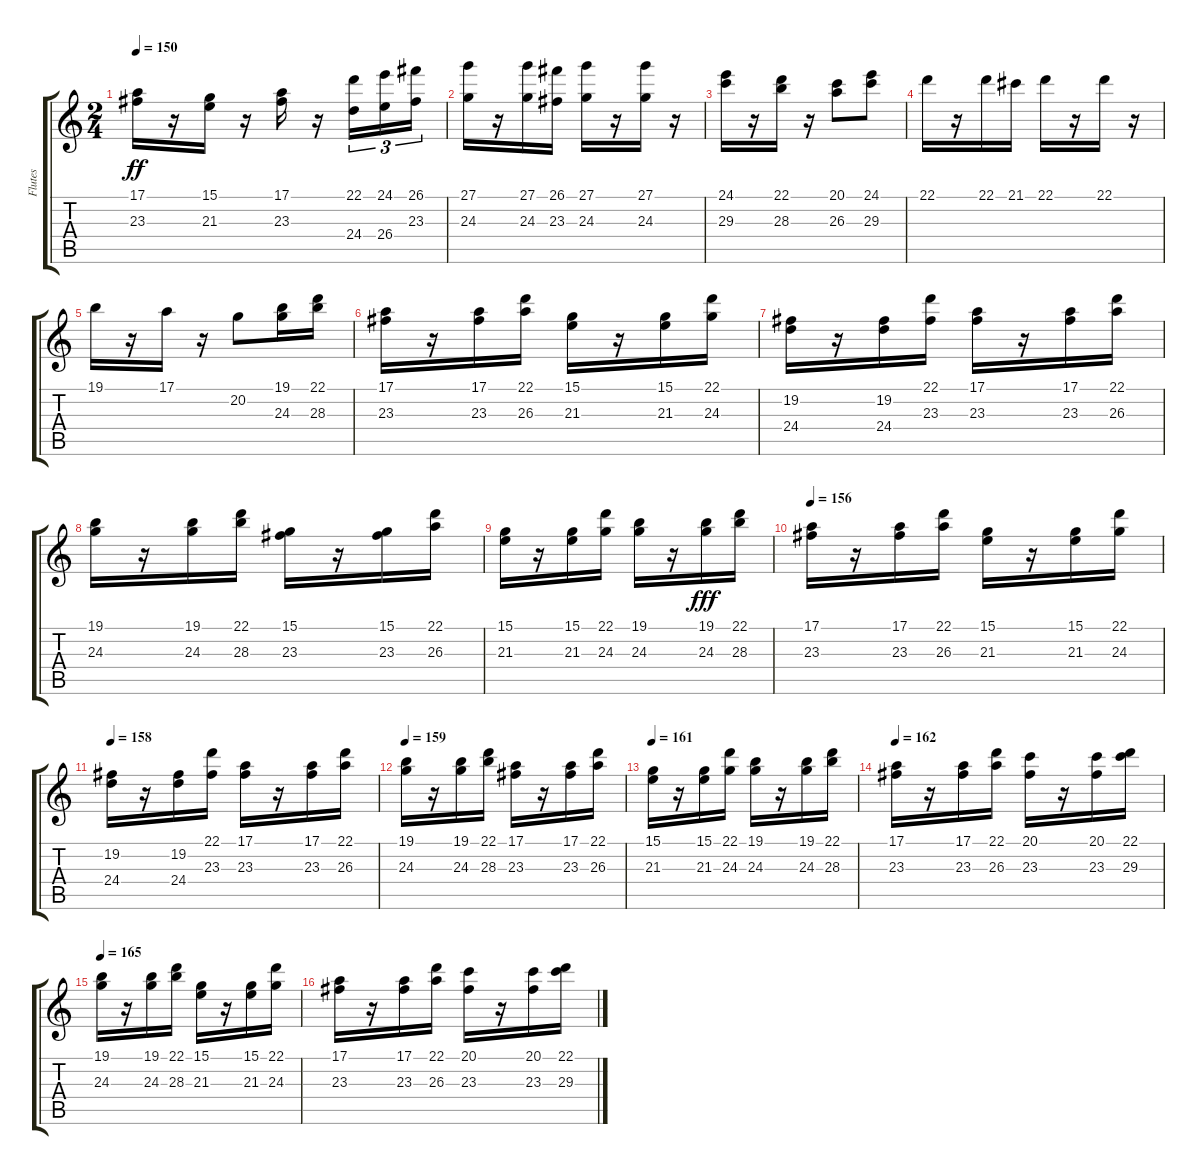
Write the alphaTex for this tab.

\track ("Flutes" "Flutes") {instrument flute}
\staff {score tabs}
\tuning (E4 B3 G3 D3 A2 E2) {hide}
\ts (2 4)
\tempo 150
\clef g2
\ks c
(17.1 23.3).16{dy ff} r.16 (15.1 21.3).16 r.16 (17.1 23.3).16 r.16 (22.1 24.4).16{tu (3 2)} (24.1 26.4).16{tu (3 2)} (26.1 23.3).16{tu (3 2)} |
(27.1 24.3).16 r.16 (27.1 24.3).16 (26.1 23.3).16 (27.1 24.3).16 r.16 (27.1 24.3).16 r.16 |
(24.1 29.3).16 r.16 (22.1 28.3).16 r.16 (20.1 26.3).8 (24.1 29.3).8 |
22.1.16 r.16 22.1.16 21.1.16 22.1.16 r.16 22.1.16 r.16 |
19.1.16 r.16 17.1.16 r.16 20.2.8 (19.1 24.3).16 (22.1 28.3).16 |
(17.1 23.3).16 r.16 (17.1 23.3).16 (22.1 26.3).16 (15.1 21.3).16 r.16 (15.1 21.3).16 (22.1 24.3).16 |
(19.2 24.4).16 r.16 (19.2 24.4).16 (22.1 23.3).16 (17.1 23.3).16 r.16 (17.1 23.3).16 (22.1 26.3).16 |
(19.1 24.3).16 r.16 (19.1 24.3).16 (22.1 28.3).16 (15.1 23.3).16 r.16 (15.1 23.3).16 (22.1 26.3).16 |
(15.1 21.3).16 r.16 (15.1 21.3).16 (22.1 24.3).16 (19.1 24.3).16 r.16 (19.1 24.3).16{dy fff} (22.1 28.3).16 |
\tempo 156
(17.1 23.3).16 r.16 (17.1 23.3).16 (22.1 26.3).16 (15.1 21.3).16 r.16 (15.1 21.3).16 (22.1 24.3).16 |
\tempo 158
(19.2 24.4).16 r.16 (19.2 24.4).16 (22.1 23.3).16 (17.1 23.3).16 r.16 (17.1 23.3).16 (22.1 26.3).16 |
\tempo 159
(19.1 24.3).16 r.16 (19.1 24.3).16 (22.1 28.3).16 (17.1 23.3).16 r.16 (17.1 23.3).16 (22.1 26.3).16 |
\tempo 161
(15.1 21.3).16 r.16 (15.1 21.3).16 (22.1 24.3).16 (19.1 24.3).16 r.16 (19.1 24.3).16 (22.1 28.3).16 |
\tempo 162
(17.1 23.3).16 r.16 (17.1 23.3).16 (22.1 26.3).16 (20.1 23.3).16 r.16 (20.1 23.3).16 (22.1 29.3).16 |
\tempo 165
(19.1 24.3).16 r.16 (19.1 24.3).16 (22.1 28.3).16 (15.1 21.3).16 r.16 (15.1 21.3).16 (22.1 24.3).16 |
(17.1 23.3).16 r.16 (17.1 23.3).16 (22.1 26.3).16 (20.1 23.3).16 r.16 (20.1 23.3).16 (22.1 29.3).16
